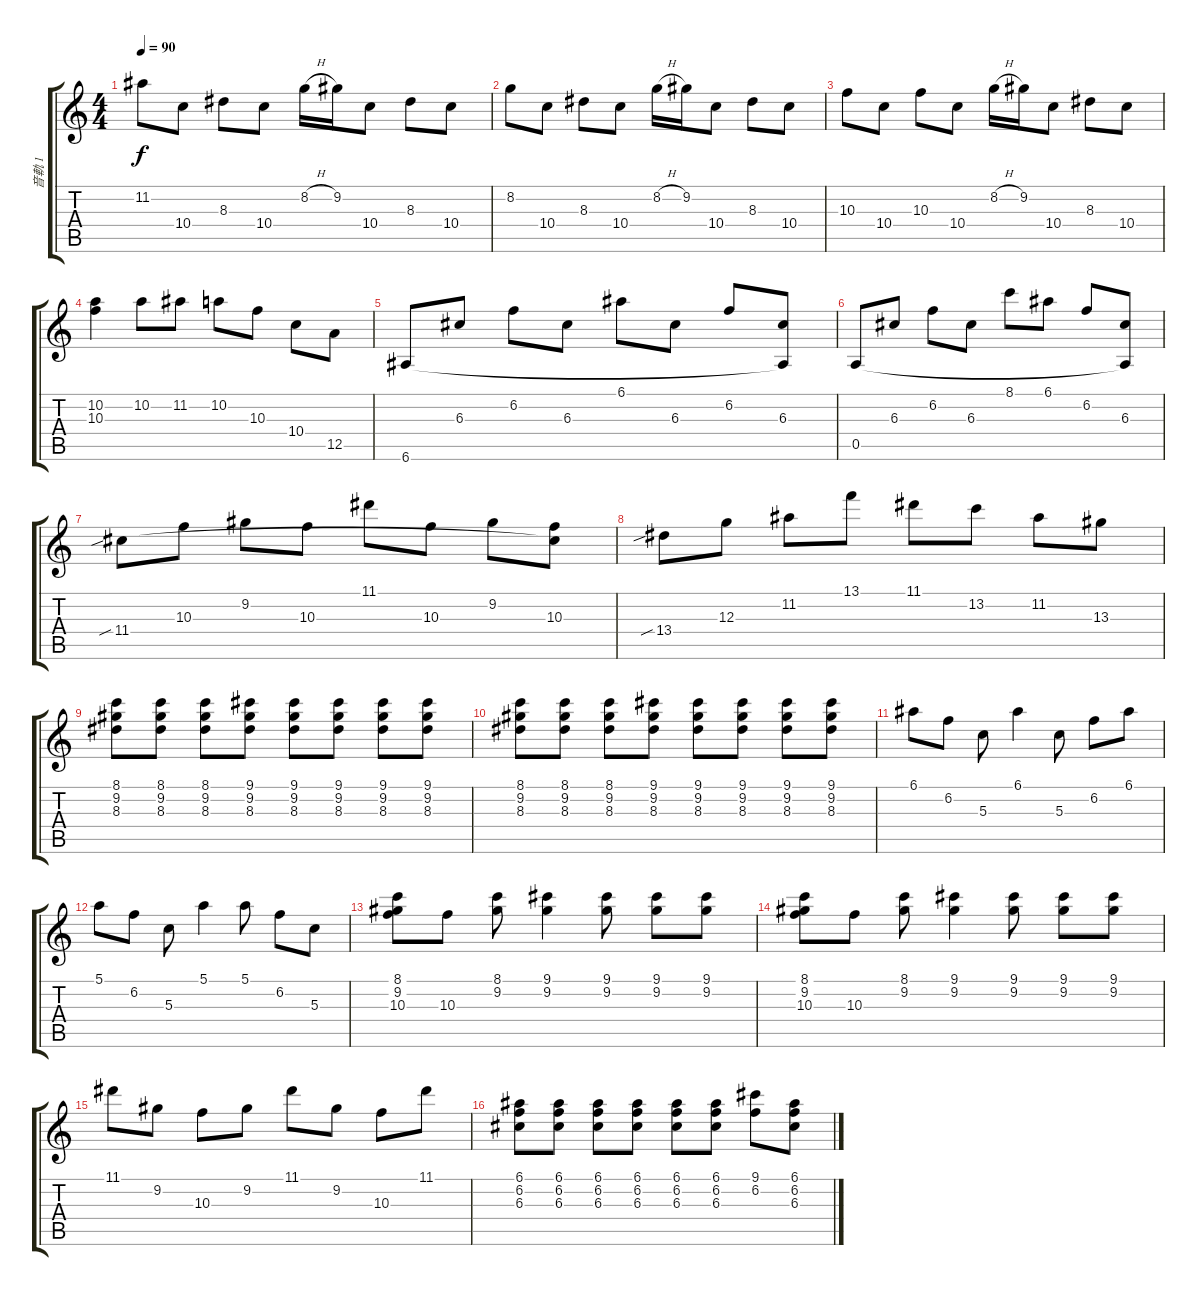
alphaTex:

\track ("音軌 1" "音軌 1") {instrument electricguitarjazz}
\staff {score tabs}
\tuning (E4 B3 G3 D3 A2 E2) {hide}
\ts (4 4)
\tempo 90
\clef g2
\ks c
11.2.8{dy f} 10.4.8 8.3.8 10.4.8 8.2{h}.16 9.2.16 10.4.8 8.3.8 10.4.8 |
8.2.8 10.4.8 8.3.8 10.4.8 8.2{h}.16 9.2.16 10.4.8 8.3.8 10.4.8 |
10.3.8 10.4.8 10.3.8 10.4.8 8.2{h}.16 9.2.16 10.4.8 8.3.8 10.4.8 |
(10.2 10.3).4 10.2.8 11.2.8 10.2.8 10.3.8 10.4.8 12.5.8 |
6.6.8 6.3.8 6.2.8 6.3.8 6.1.8 6.3.8 6.2.8 (6.3 6.6{t}).8 |
0.5.8 6.3.8 6.2.8 6.3.8 8.1.8 6.1.8 6.2.8 (6.3 0.5{t}).8 |
11.4{sib}.8 10.3.8 9.2.8 10.3.8 11.1.8 10.3.8 9.2.8 (10.3 11.4{t}).8 |
13.4{sib}.8 12.3.8 11.2.8 13.1.8 11.1.8 13.2.8 11.2.8 13.3.8 |
(8.1 9.2 8.3).8 (8.1 9.2 8.3).8 (8.1 9.2 8.3).8 (9.1 9.2 8.3).8 (9.1 9.2 8.3).8 (9.1 9.2 8.3).8 (9.1 9.2 8.3).8 (9.1 9.2 8.3).8 |
(8.1 9.2 8.3).8 (8.1 9.2 8.3).8 (8.1 9.2 8.3).8 (9.1 9.2 8.3).8 (9.1 9.2 8.3).8 (9.1 9.2 8.3).8 (9.1 9.2 8.3).8 (9.1 9.2 8.3).8 |
6.1.8 6.2.8 5.3.8 6.1.4 5.3.8 6.2.8 6.1.8 |
5.1.8 6.2.8 5.3.8 5.1.4 5.1.8 6.2.8 5.3.8 |
(8.1 9.2 10.3).8 10.3.8 (8.1 9.2).8 (9.1 9.2).4 (9.1 9.2).8 (9.1 9.2).8 (9.1 9.2).8 |
(8.1 9.2 10.3).8 10.3.8 (8.1 9.2).8 (9.1 9.2).4 (9.1 9.2).8 (9.1 9.2).8 (9.1 9.2).8 |
11.1.8 9.2.8 10.3.8 9.2.8 11.1.8 9.2.8 10.3.8 11.1.8 |
(6.1 6.2 6.3).8 (6.1 6.2 6.3).8 (6.1 6.2 6.3).8 (6.1 6.2 6.3).8 (6.1 6.2 6.3).8 (6.1 6.2 6.3).8 (9.1 6.2).8 (6.1 6.2 6.3).8
